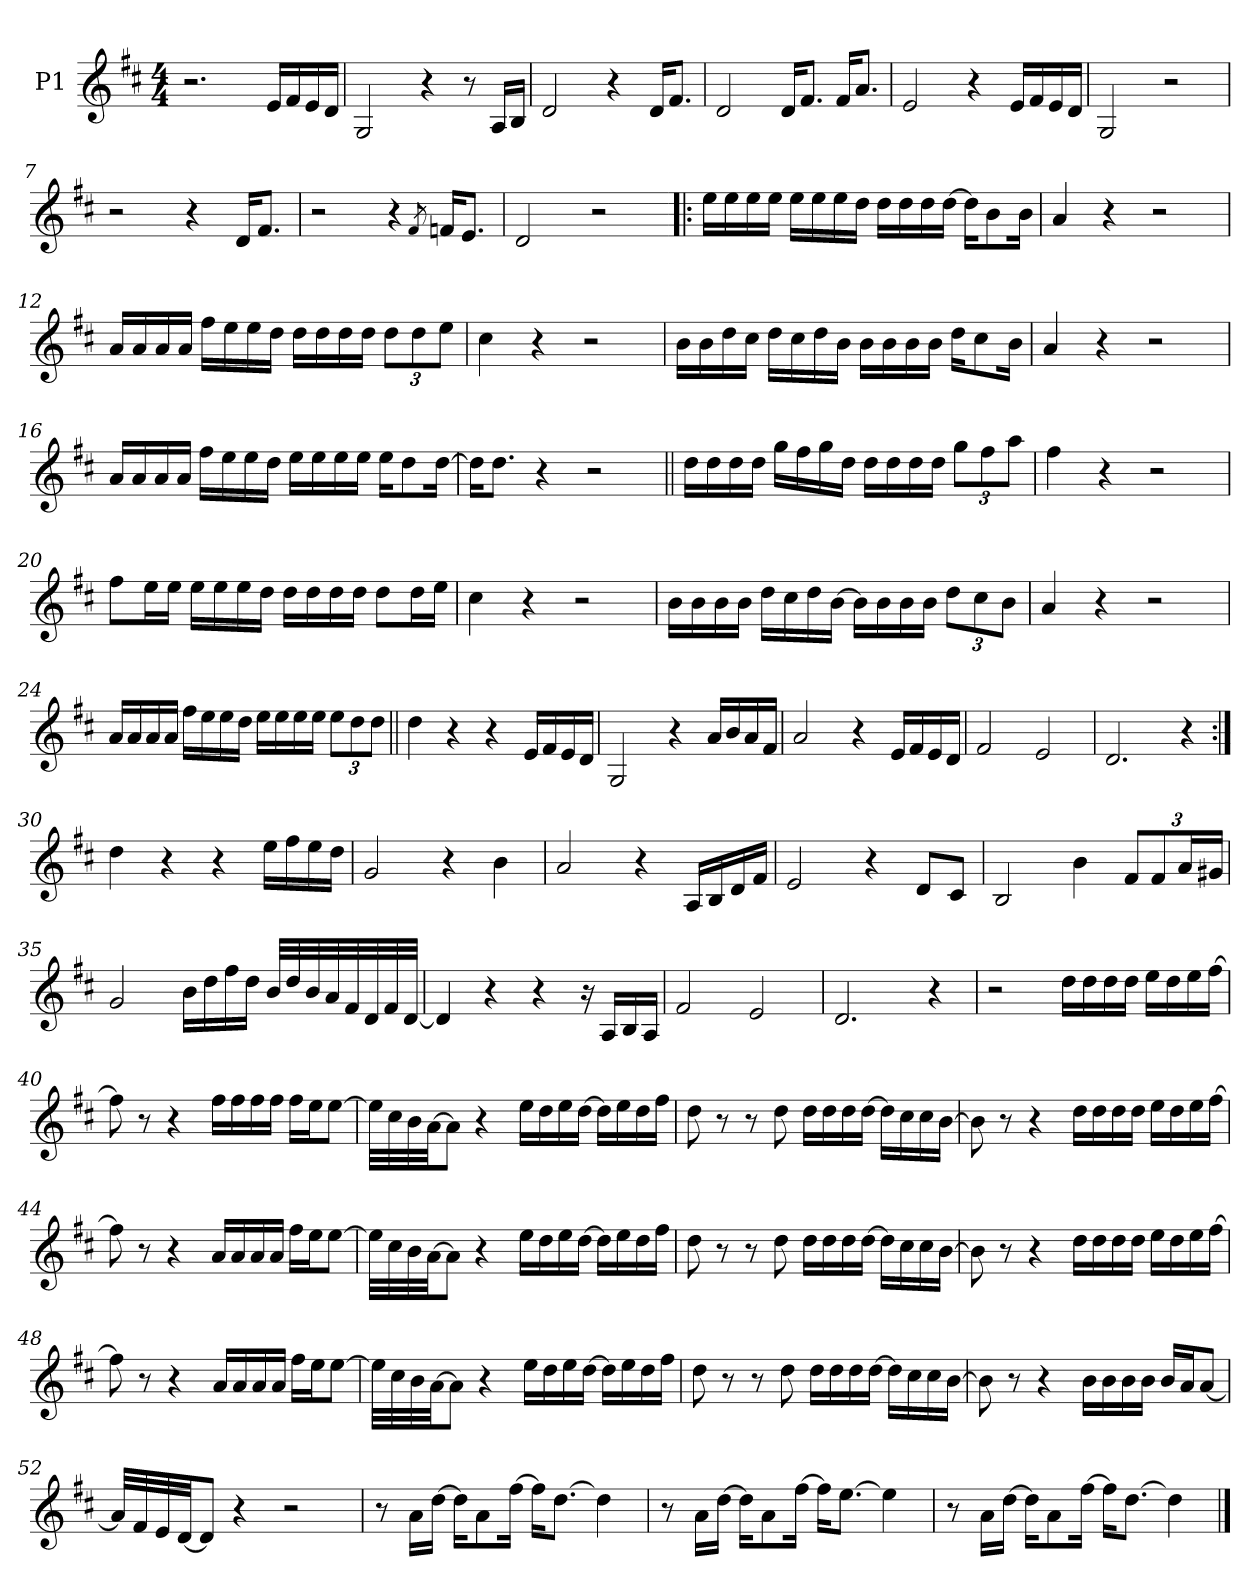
**kern
*part1
*staff1
*I"P1
*clefG2
*k[f#c#]
*D:
*M4/4
*MM70
=1
2.r
16e/LL
16f#/
16e/
16d/JJ
=2
2G/
4r
8r
16A/LL
16B/JJ
=3
2d/
4r
16d/KL
8.f#/J
=4
2d/
16d/KL
8.f#/J
16f#/KL
8.a/J
=5
2e/
4r
16e/LL
16f#/
16e/
16d/JJ
!!LO:LB:g=z
=6
2G/
2r
=7
2r
4r
16d/KL
8.f#/J
=8
2r
4r
8qf#/
16fn/KL
8.e/J
=9
2d/
2r
=10!|:
16ee\LL
16ee\
16ee\
16ee\JJ
16ee\LL
16ee\
16ee\
16dd\JJ
16dd\LL
16dd\
16dd\
[16dd\JJ
16dd\KL]
8b\
16b\Jk
!!LO:LB:g=z
=11
4a/
4r
2r
=12
16a/LL
16a/
16a/
16a/JJ
16ff#\LL
16ee\
16ee\
16dd\JJ
16dd\LL
16dd\
16dd\
16dd\JJ
*Xbrackettup
12dd\L
12dd\
12ee\J
=13
4cc#\
4r
2r
=14
16b\LL
16b\
16dd\
16cc#\JJ
16dd\LL
16cc#\
16dd\
16b\JJ
16b\LL
16b\
16b\
16b\JJ
16dd\KL
8cc#\
16b\Jk
!!LO:LB:g=z
=15
4a/
4r
2r
=16
16a/LL
16a/
16a/
16a/JJ
16ff#\LL
16ee\
16ee\
16dd\JJ
16ee\LL
16ee\
16ee\
16ee\JJ
16ee\KL
8dd\
[>16dd\Jk
=17
16dd\KL]
8.dd\J
4r
2r
=18||
16dd\LL
16dd\
16dd\
16dd\JJ
16gg\LL
16ff#\
16gg\
16dd\JJ
16dd\LL
16dd\
16dd\
16dd\JJ
12gg\L
12ff#\
12aa\J
!!LO:LB:g=z
=19
4ff#\
4r
2r
=20
8ff#\L
16ee\L
16ee\JJ
16ee\LL
16ee\
16ee\
16dd\JJ
16dd\LL
16dd\
16dd\
16dd\JJ
8dd\L
16dd\L
16ee\JJ
=21
4cc#\
4r
2r
=22
16b\LL
16b\
16b\
16b\JJ
16dd\LL
16cc#\
16dd\
[16b\JJ
16b\LL]
16b\
16b\
16b\JJ
12dd\L
12cc#\
12b\J
!!LO:LB:g=z
=23
4a/
4r
2r
=24
16a/LL
16a/
16a/
16a/JJ
16ff#\LL
16ee\
16ee\
16dd\JJ
16ee\LL
16ee\
16ee\
16ee\JJ
12ee\L
12dd\
12dd\J
=25||
4dd\
4r
4r
16e/LL
16f#/
16e/
16d/JJ
=26
2G/
4r
16a/LL
16b/
16a/
16f#/JJ
!!LO:LB:g=z
=27
2a/
4r
16e/LL
16f#/
16e/
16d/JJ
=28
2f#/
2e/
=29
2.d/
4r
=30:|!
4dd\
4r
4r
16ee\LL
16ff#\
16ee\
16dd\JJ
=31
2g/
4r
4b\
!!LO:LB:g=z
=32
2a/
4r
16A/LL
16B/
16d/
16f#/JJ
=33
2e/
4r
8d/L
8c#/J
=34
2B/
4b\
12f#/L
12f#/
24a/L
24g#X/JJ
=35
2g/
16b\LL
16dd\
16ff#\
16dd\JJ
32b/LLL
32dd/
32b/
32a/
32f#/
32d/
32f#/
[32d/JJJ
!!LO:LB:g=z
=36
4d/]
4r
4r
16r
16A/LL
16B/
16A/JJ
=37
2f#/
2e/
=38
2.d/
4r
=39
2r
16dd\LL
16dd\
16dd\
16dd\JJ
16ee\LL
16dd\
16ee\
[16ff#\JJ
=40
8ff#\]
8r
4r
16ff#\LL
16ff#\
16ff#\
16ff#\JJ
16ff#\LL
16ee\J
[8ee\J
!!LO:LB:g=z
=41
32ee\LLL]
32cc#\
32b\
[32a\JJ
8a\J]
4r
16ee\LL
16dd\
16ee\
[16dd\JJ
16dd\LL]
16ee\
16dd\
16ff#\JJ
=42
8dd\
8r
8r
8dd\
16dd\LL
16dd\
16dd\
[16dd\JJ
16dd\LL]
16cc#\
16cc#\
[16b\JJ
=43
8b\]
8r
4r
16dd\LL
16dd\
16dd\
16dd\JJ
16ee\LL
16dd\
16ee\
[16ff#\JJ
!!LO:PB:g=z
=44
8ff#\]
8r
4r
16a/LL
16a/
16a/
16a/JJ
16ff#\LL
16ee\J
[8ee\J
=45
32ee\LLL]
32cc#\
32b\
[32a\JJ
8a\J]
4r
16ee\LL
16dd\
16ee\
[16dd\JJ
16dd\LL]
16ee\
16dd\
16ff#\JJ
=46
8dd\
8r
8r
8dd\
16dd\LL
16dd\
16dd\
[16dd\JJ
16dd\LL]
16cc#\
16cc#\
[16b\JJ
!!LO:LB:g=z
=47
8b\]
8r
4r
16dd\LL
16dd\
16dd\
16dd\JJ
16ee\LL
16dd\
16ee\
[16ff#\JJ
=48
8ff#\]
8r
4r
16a/LL
16a/
16a/
16a/JJ
16ff#\LL
16ee\J
[8ee\J
=49
32ee\LLL]
32cc#\
32b\
[32a\JJ
8a\J]
4r
16ee\LL
16dd\
16ee\
[16dd\JJ
16dd\LL]
16ee\
16dd\
16ff#\JJ
!!LO:LB:g=z
=50
8dd\
8r
8r
8dd\
16dd\LL
16dd\
16dd\
[16dd\JJ
16dd\LL]
16cc#\
16cc#\
[16b\JJ
=51
8b\]
8r
4r
16b\LL
16b\
16b\
16b\JJ
16b/LL
16a/J
[8a/J
=52
32a/LLL]
32f#/
32e/
[32d/JJ
8d/J]
4r
2r
=53
8r
16a\LL
[16dd\JJ
16dd\KL]
8a\
[16ff#\Jk
16ff#\KL]
[8.dd\J
4dd\]
!!LO:LB:g=z
=54
8r
16a\LL
[16dd\JJ
16dd\KL]
8a\
[16ff#\Jk
16ff#\KL]
[8.ee\J
4ee\]
=55
8r
16a\LL
[16dd\JJ
16dd\KL]
8a\
[16ff#\Jk
16ff#\KL]
[8.dd\J
4dd\]
==
*-
